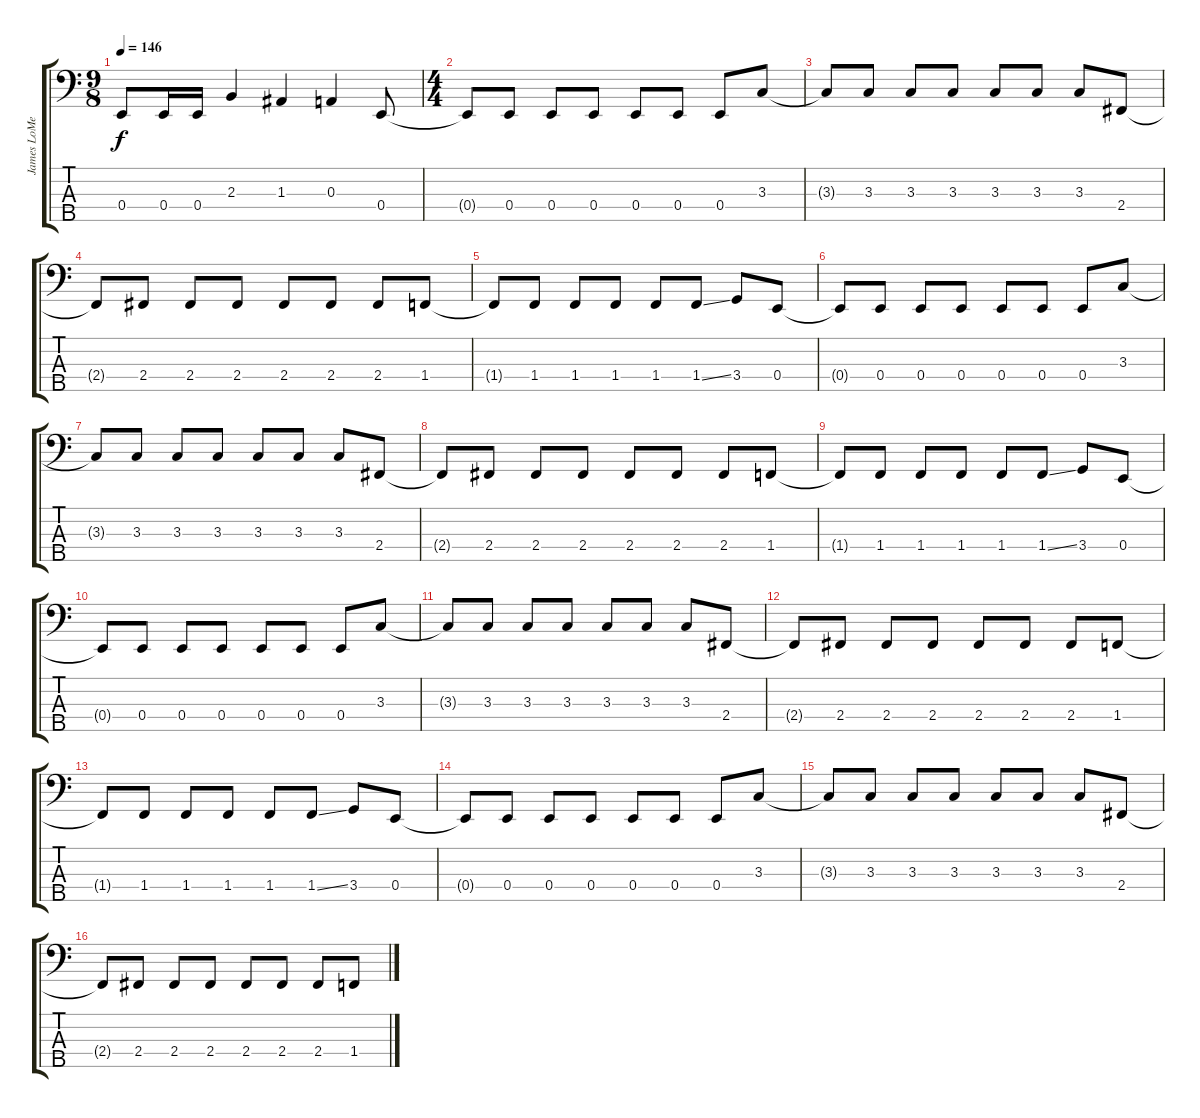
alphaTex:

\track ("James LoMenzo" "James LoMe") {instrument electricbasspick}
\staff {score tabs}
\tuning (G2 D2 A1 E1 B0) {hide}
\ts (9 8)
\tempo 146
\clef f4
\ks c
0.4.8{dy f} 0.4.16 0.4.16 2.3.4 1.3.4 0.3.4 0.4.8 |
\ts (4 4)
0.4{t}.8 0.4.8 0.4.8 0.4.8 0.4.8 0.4.8 0.4.8 3.3.8 |
3.3{t}.8 3.3.8 3.3.8 3.3.8 3.3.8 3.3.8 3.3.8 2.4.8 |
2.4{t}.8 2.4.8 2.4.8 2.4.8 2.4.8 2.4.8 2.4.8 1.4.8 |
1.4{t}.8 1.4.8 1.4.8 1.4.8 1.4.8 1.4{ss}.8 3.4.8 0.4.8 |
0.4{t}.8 0.4.8 0.4.8 0.4.8 0.4.8 0.4.8 0.4.8 3.3.8 |
3.3{t}.8 3.3.8 3.3.8 3.3.8 3.3.8 3.3.8 3.3.8 2.4.8 |
2.4{t}.8 2.4.8 2.4.8 2.4.8 2.4.8 2.4.8 2.4.8 1.4.8 |
1.4{t}.8 1.4.8 1.4.8 1.4.8 1.4.8 1.4{ss}.8 3.4.8 0.4.8 |
0.4{t}.8 0.4.8 0.4.8 0.4.8 0.4.8 0.4.8 0.4.8 3.3.8 |
3.3{t}.8 3.3.8 3.3.8 3.3.8 3.3.8 3.3.8 3.3.8 2.4.8 |
2.4{t}.8 2.4.8 2.4.8 2.4.8 2.4.8 2.4.8 2.4.8 1.4.8 |
1.4{t}.8 1.4.8 1.4.8 1.4.8 1.4.8 1.4{ss}.8 3.4.8 0.4.8 |
0.4{t}.8 0.4.8 0.4.8 0.4.8 0.4.8 0.4.8 0.4.8 3.3.8 |
3.3{t}.8 3.3.8 3.3.8 3.3.8 3.3.8 3.3.8 3.3.8 2.4.8 |
2.4{t}.8 2.4.8 2.4.8 2.4.8 2.4.8 2.4.8 2.4.8 1.4.8
